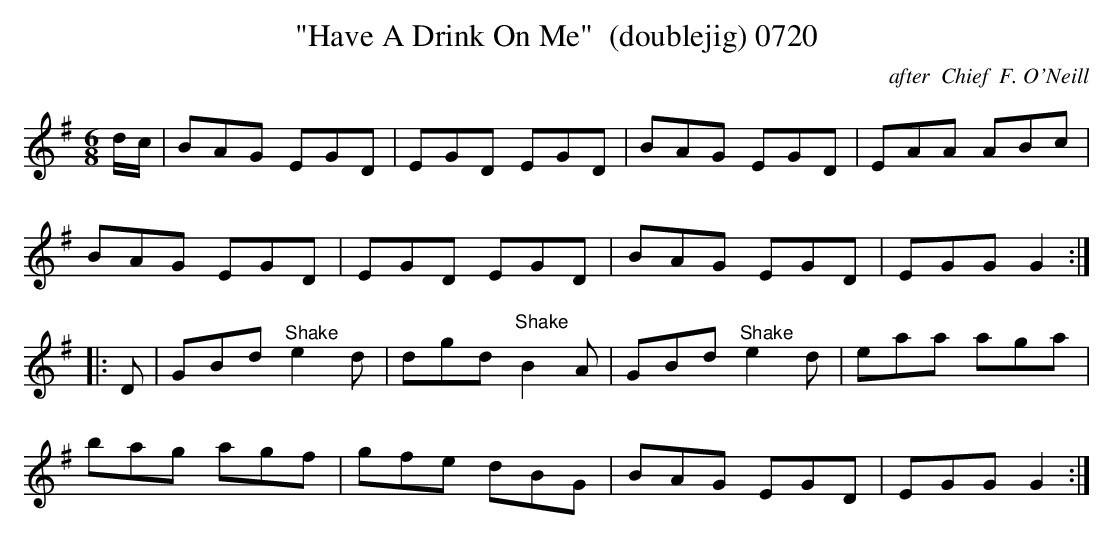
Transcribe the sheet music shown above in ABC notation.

X:1
T:"Have A Drink On Me"  (doublejig) 0720
C:after  Chief  F. O'Neill
BRENNAN June 2003 (HTTP://WWW.SOSYOURMOM.COM)
M:6/8
L:1/8
K:G
d/2c/2|BAG EGD|EGD EGD|BAG EGD|EAA ABc|
BAG EGD|EGD EGD|BAG EGD|EGG G2:|
|:D|GBd "^Shake"e2d|dgd "^Shake"B2A|GBd "^Shake"e2d|eaa aga|
bag agf|gfe dBG|BAG EGD|EGG G2:|
